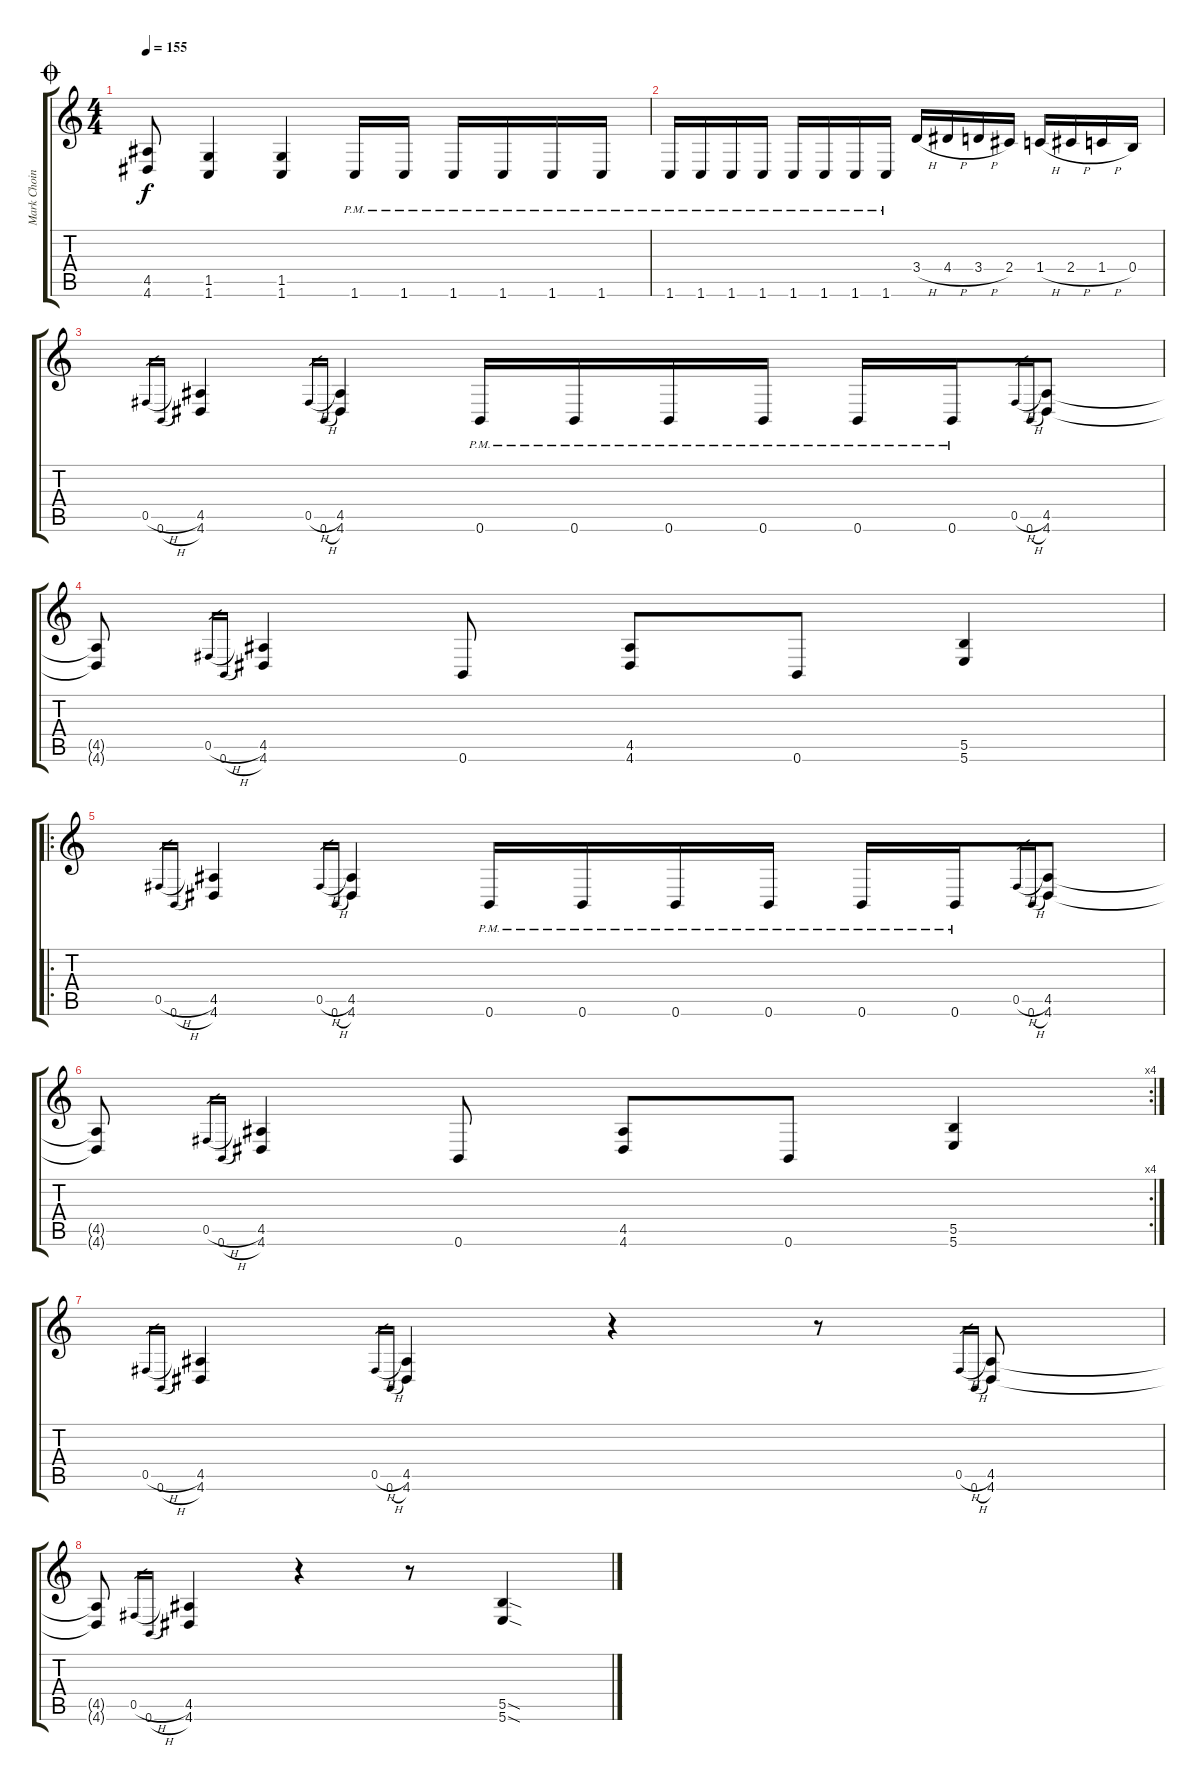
\track ("Mark Choiniere" "Mark Choin") {instrument distortionguitar}
\staff {score tabs}
\tuning (Db4 Ab3 E3 B2 Gb2 B1) {hide}
\ts (4 4)
\jump coda
\tempo 155
\clef g2
\ks c
(4.5 4.6).8{dy f} (1.5 1.6).4 (1.5 1.6).4 1.6{pm}.16 1.6{pm}.16 1.6{pm}.16 1.6{pm}.16 1.6{pm}.16 1.6{pm}.16 |
1.6{pm}.16 1.6{pm}.16 1.6{pm}.16 1.6{pm}.16 1.6{pm}.16 1.6{pm}.16 1.6{pm}.16 1.6{pm}.16 3.4{h}.16 4.4{h}.16 3.4{h}.16 2.4.16 1.4{h}.16 2.4{h}.16 1.4{h}.16 0.4.16 |
0.5{h}.16{gr} 0.6{h}.16{gr} (4.5 4.6).4 0.5{h}.16{gr} 0.6{h}.16{gr} (4.5 4.6).4 0.6{pm}.16 0.6{pm}.16 0.6{pm}.16 0.6{pm}.16 0.6{pm}.16 0.6{pm}.16 0.5{h}.16{gr} 0.6{h}.16{gr} (4.5 4.6).8 |
(4.5{t} 4.6{t}).8 0.5{h}.16{gr} 0.6{h}.16{gr} (4.5 4.6).4 0.6.8 (4.5 4.6).8 0.6.8 (5.5 5.6).4 |
\ro
0.5{h}.16{gr} 0.6{h}.16{gr} (4.5 4.6).4 0.5{h}.16{gr} 0.6{h}.16{gr} (4.5 4.6).4 0.6{pm}.16 0.6{pm}.16 0.6{pm}.16 0.6{pm}.16 0.6{pm}.16 0.6{pm}.16 0.5{h}.16{gr} 0.6{h}.16{gr} (4.5 4.6).8 |
\rc 4
(4.5{t} 4.6{t}).8 0.5{h}.16{gr} 0.6{h}.16{gr} (4.5 4.6).4 0.6.8 (4.5 4.6).8 0.6.8 (5.5 5.6).4 |
0.5{h}.16{gr} 0.6{h}.16{gr} (4.5 4.6).4 0.5{h}.16{gr} 0.6{h}.16{gr} (4.5 4.6).4 r.4 r.8 0.5{h}.16{gr} 0.6{h}.16{gr} (4.5 4.6).8 |
(4.5{t} 4.6{t}).8 0.5{h}.16{gr} 0.6{h}.16{gr} (4.5 4.6).4 r.4 r.8 (5.5{sod} 5.6{sod}).4
